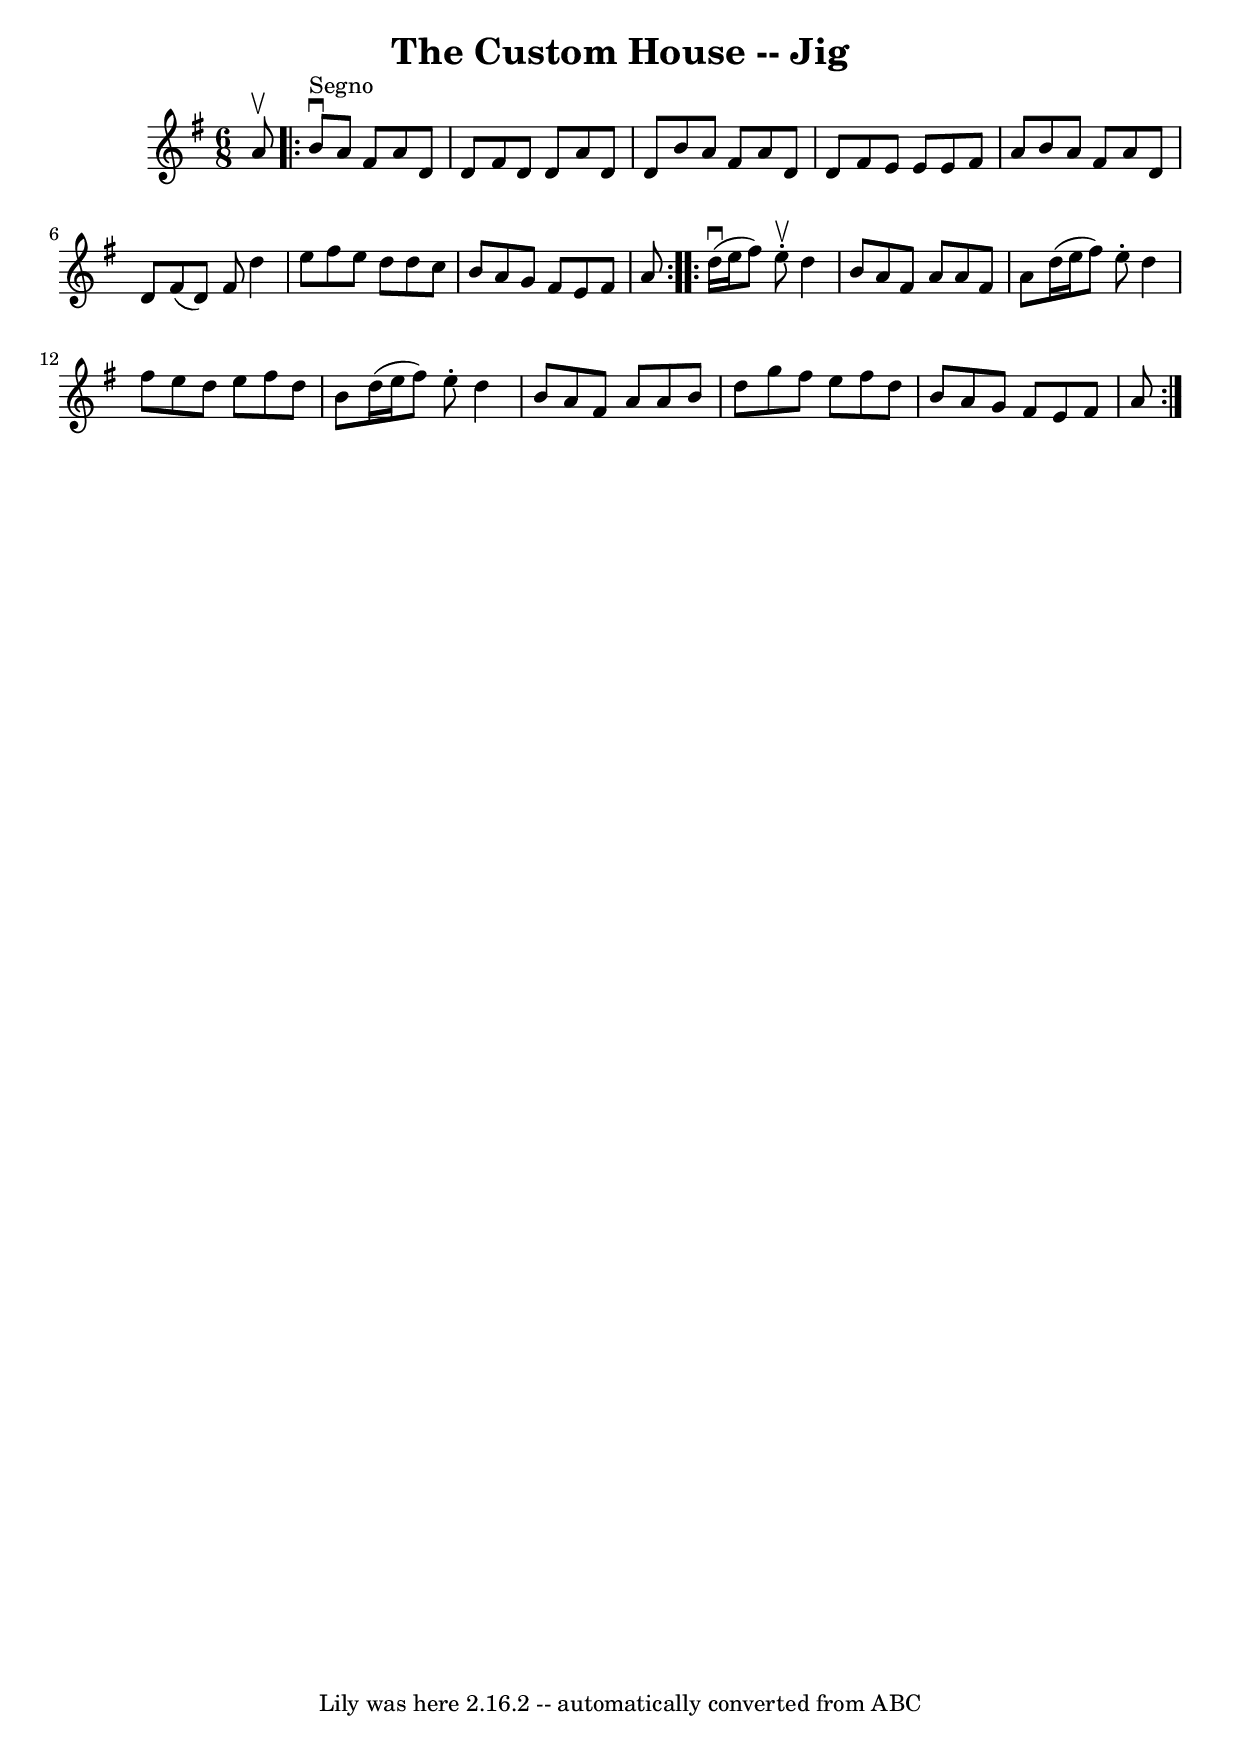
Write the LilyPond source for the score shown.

\version "2.16.2"
\include "Mammoth.ily"
\header {
  %% book = "Ryan's Mammoth Collection"
  crossRefNumber = "1"
  footnotes = ""
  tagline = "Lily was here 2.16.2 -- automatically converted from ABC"
  title = "The Custom House -- Jig"

}
voicedefault =  {


  \time 6/8 %  one sharp in the book
  
  \key d \mixolydian
  a'8^\upbow   
  \repeat volta 2 {
    b'8^"Segno"^\downbow   
    a'8 fis'8 a'8 d'8 d'8  |
    fis'8 d'8 d'8 a'8 d'8 
    d'8  |
    b'8 a'8 fis'8 a'8 d'8 d'8  |
    fis'8   
    e'8 e'8 e'8 fis'8 a'8  |
    b'8 a'8 fis'8 a'8    
    d'8 d'8  |
    fis'8 (d'8) fis'8 d''4 e''8  |
    
    fis''8 e''8 d''8 d''8 c''8 b'8  |
    a'8 g'8 fis'8   
    e'8 fis'8 a'8    
  }     
  \repeat volta 2 {
    d''16^\downbow(e''16    
    fis''8) e''8^\upbow-. d''4 b'8  |
    a'8 fis'8 a'8    
    a'8 fis'8 a'8  |
    d''16 (e''16 fis''8) e''8 -. d''4  
    fis''8  |
    e''8 d''8 e''8 fis''8 d''8 b'8  |
    
    d''16 (e''16 fis''8) e''8 -. d''4 b'8  |
    a'8 fis'8 
    a'8 a'8 b'8 d''8  |
    g''8 fis''8 e''8 fis''8    
    d''8 b'8  |
    a'8 g'8 fis'8 e'8 fis'8 a'8      
  }   

}

\score{
  <<

    \context Staff="default"
    {
      \voicedefault 
      
    }

  >>
  \layout {
    
  }
  \midi {
  }

}
